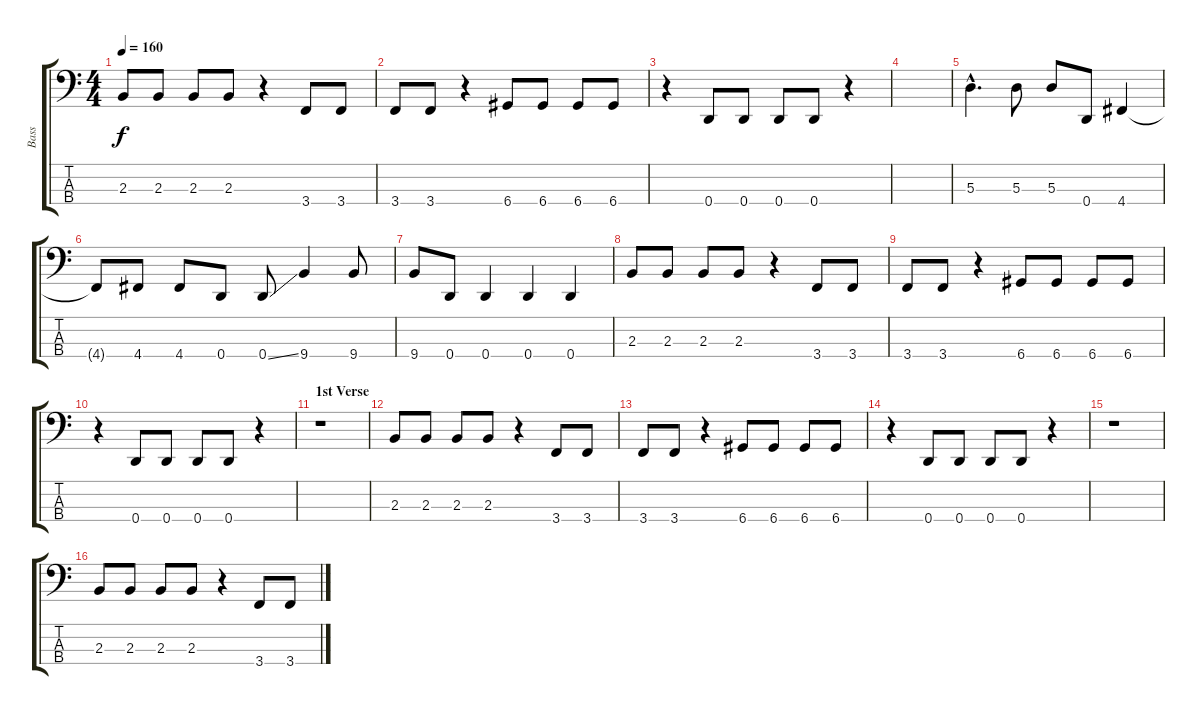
\track ("Bass" "Bass") {instrument electricbasspick}
\staff {score tabs}
\tuning (G2 D2 A1 D1) {hide}
\ts (4 4)
\tempo 160
\clef f4
\ks c
2.3.8{dy f} 2.3.8 2.3.8 2.3.8 r.4 3.4.8 3.4.8 |
3.4.8 3.4.8 r.4 6.4.8 6.4.8 6.4.8 6.4.8 |
r.4 0.4.8 0.4.8 0.4.8 0.4.8 r.4 |
|
5.3{hac}.4{d} 5.3.8 5.3.8 0.4.8 4.4.4 |
4.4{t}.8 4.4.8 4.4.8 0.4.8 0.4{ss}.8 9.4.4 9.4.8 |
9.4.8 0.4.8 0.4.4 0.4.4 0.4.4 |
2.3.8 2.3.8 2.3.8 2.3.8 r.4 3.4.8 3.4.8 |
3.4.8 3.4.8 r.4 6.4.8 6.4.8 6.4.8 6.4.8 |
r.4 0.4.8 0.4.8 0.4.8 0.4.8 r.4 |
\section ("" "1st Verse")
r.1 |
2.3.8 2.3.8 2.3.8 2.3.8 r.4 3.4.8 3.4.8 |
3.4.8 3.4.8 r.4 6.4.8 6.4.8 6.4.8 6.4.8 |
r.4 0.4.8 0.4.8 0.4.8 0.4.8 r.4 |
r.1 |
2.3.8 2.3.8 2.3.8 2.3.8 r.4 3.4.8 3.4.8
